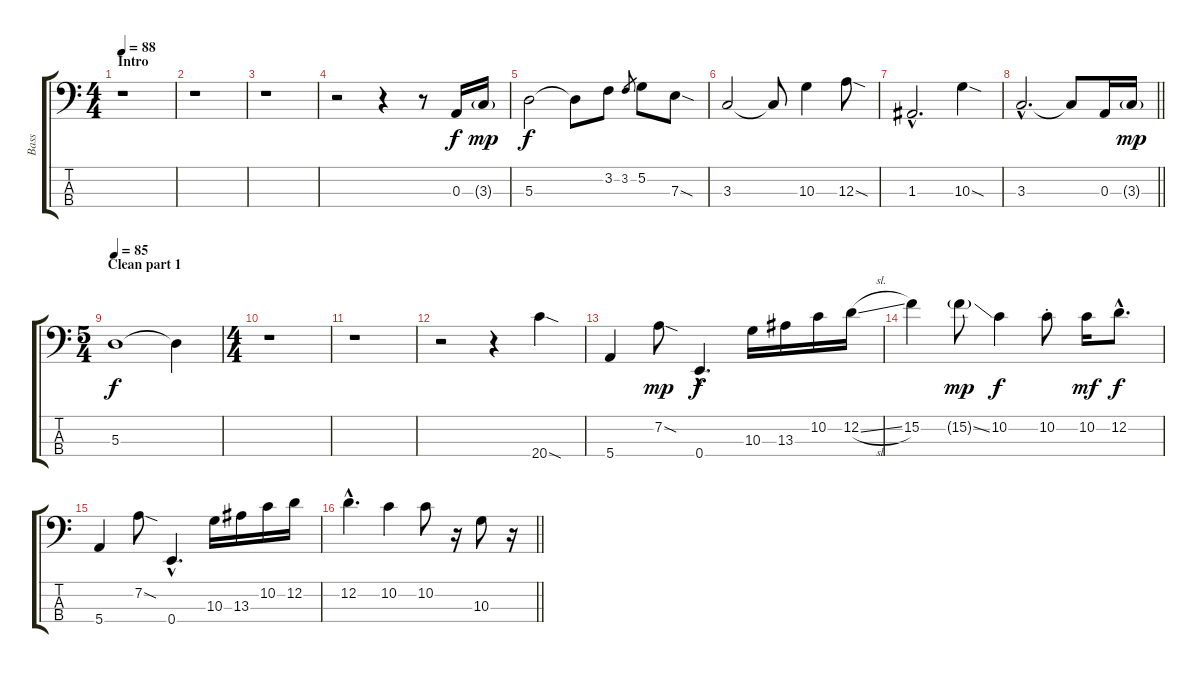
\track ("Bass" "Bass") {instrument electricbasspick}
\staff {score tabs}
\tuning (G2 D2 A1 E1) {hide}
\ts (4 4)
\section ("" "Intro")
\tempo 88
\clef f4
\ks c
r.1{dy f instrument electricbasspick} |
r.1 |
r.1 |
r.2 r.4 r.8 0.3.16 3.3{g}.16{dy mp} |
5.3.2{dy f} 5.3{t}.8 3.2.8 3.2.8{gr} 5.2.8 7.3{sod}.8 |
3.3.2 3.3{t}.8 10.3.4 12.3{sod}.8 |
1.3{hac}.2{d} 10.3{sod}.4 |
\barLineRight lightlight
3.3{hac}.2{d} 3.3{t}.8 0.3.16 3.3{g}.16{dy mp} |
\ts (5 4)
\section ("" "Clean part 1")
\tempo 85
5.3.1{dy f} 5.3{t}.4 |
\ts (4 4)
r.1 |
r.1 |
r.2 r.4 20.4{sod}.4 |
5.4.4 7.2{sod}.8{dy mp} 0.4{hac}.4{d dy f} 10.3.16 13.3.16 10.2.16 12.2{sl}.16 |
15.2.4 15.2{ss g}.8{dy mp} 10.2.4{dy f} 10.2{st}.8 10.2.16{dy mf} 12.2{hac}.8{d dy f} |
5.4.4 7.2{sod}.8 0.4{hac}.4{d} 10.3.16 13.3.16 10.2.16 12.2.16 |
\barLineRight lightlight
12.2{hac}.4{d} 10.2.4 10.2.8 r.16 10.3.8 r.16
